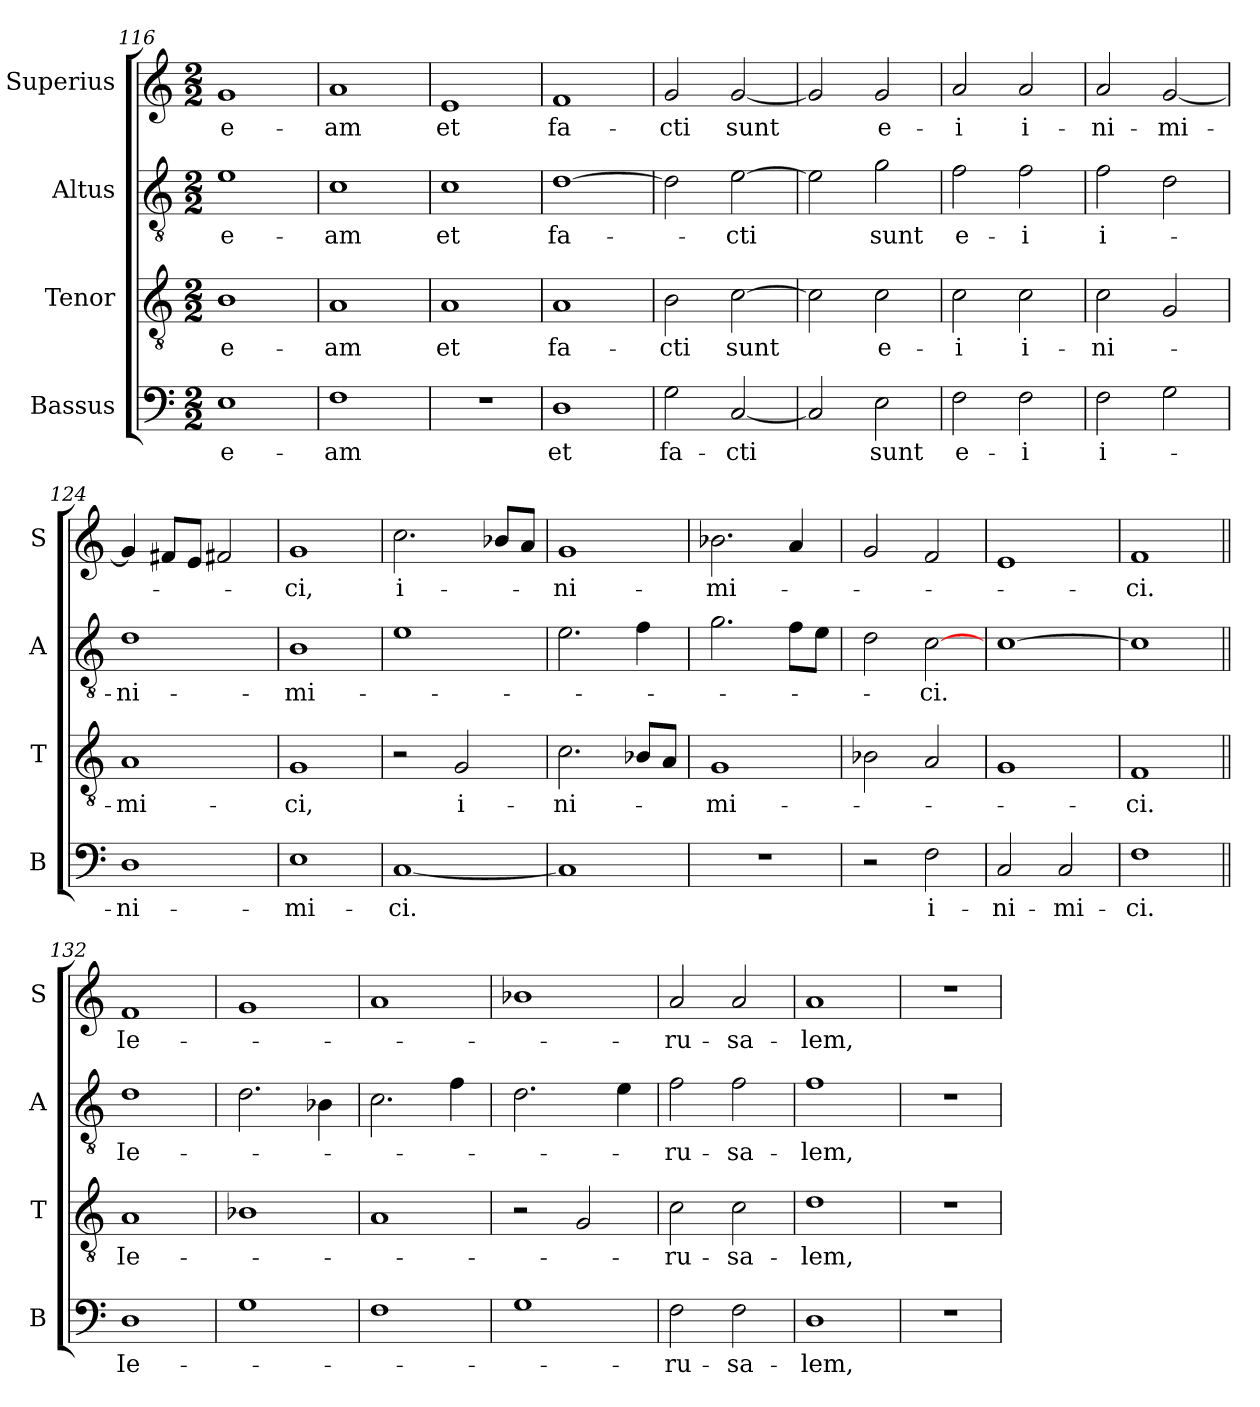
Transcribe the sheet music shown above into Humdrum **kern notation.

**kern	**text	**kern	**text	**kern	**text	**kern	**text
*part4	*part4	*part3	*part3	*part2	*part2	*part1	*part1
*staff4	*staff4	*staff3	*staff3	*staff2	*staff2	*staff1	*staff1
*I"Bassus	*	*I"Tenor	*	*I"Altus	*	*I"Superius	*
*I'B	*	*I'T	*	*I'A	*	*I'S	*
*clefF4	*	*clefGv2	*	*clefGv2	*	*clefG2	*
*k[]	*	*k[]	*	*k[]	*	*k[]	*
*M2/2	*	*M2/2	*	*M2/2	*	*M2/2	*
=116	=116	=116	=116	=116	=116	=116	=116
1E	e-	1B	e-	1e	e-	1g	e-
=117	=117	=117	=117	=117	=117	=117	=117
1F	-am	1A	-am	1c	-am	1a	-am
=118	=118	=118	=118	=118	=118	=118	=118
1r	.	1A	et	1c	et	1e	et
=119	=119	=119	=119	=119	=119	=119	=119
1D	et	1A	fa-	[1d	fa-	1f	fa-
=120	=120	=120	=120	=120	=120	=120	=120
2G	fa-	2B	-cti	2d]	.	2g	-cti
[2C	-cti	[2c	sunt	[2e	-cti	[2g	sunt
=121	=121	=121	=121	=121	=121	=121	=121
2C]	.	2c]	.	2e]	.	2g]	.
2E	sunt	2c	e-	2g	sunt	2g	e-
=122	=122	=122	=122	=122	=122	=122	=122
2F	e-	2c	-i	2f	e-	2a	-i
2F	-i	2c	i-	2f	-i	2a	i-
=123	=123	=123	=123	=123	=123	=123	=123
2F	i-	2c	-ni-	2f	i-	2a	-ni-
2G	.	2G	.	2d	.	[2g	-mi-
=124	=124	=124	=124	=124	=124	=124	=124
1D	-ni-	1A	-mi-	1d	-ni-	4g]	.
.	.	.	.	.	.	8f#XL	.
.	.	.	.	.	.	8eJ	.
.	.	.	.	.	.	2f#X	.
=125	=125	=125	=125	=125	=125	=125	=125
1E	-mi-	1G	-ci,	1B	-mi-	1g	-ci,
=126	=126	=126	=126	=126	=126	=126	=126
!	!	!	!	!	!	!	!LO:LY:i
[1C	ci.	2r	.	1e	.	2.cc	i-
!	!	!	!LO:LY:i	!	!	!	!
.	.	2G	i-	.	.	.	.
.	.	.	.	.	.	8b-iL	.
.	.	.	.	.	.	8aJ	.
=127	=127	=127	=127	=127	=127	=127	=127
!	!	!	!LO:LY:i	!	!	!	!LO:LY:i
1C]	.	2.c	-ni-	2.e	.	1g	-ni-
.	.	8B-XL	.	4f	.	.	.
.	.	8AJ	.	.	.	.	.
=128	=128	=128	=128	=128	=128	=128	=128
!	!	!	!LO:LY:i	!	!	!	!LO:LY:i
1r	.	1G	-mi-	2.g	.	2.b-X	-mi-
.	.	.	.	8fL	.	4a	.
.	.	.	.	8eJ	.	.	.
=129	=129	=129	=129	=129	=129	=129	=129
2r	.	2B-X	.	2d	.	2g	.
!	!LO:LY:i	!	!	!	!	!	!
2F	-i-	2A	.	[2c	-ci.	2f	.
=130	=130	=130	=130	=130	=130	=130	=130
!	!LO:LY:i	!	!	!	!	!	!
2C	-ni-	1G	.	[1c	.	1e	.
!	!LO:LY:i	!	!	!	!	!	!
2C	-mi-	.	.	.	.	.	.
=131	=131	=131	=131	=131	=131	=131	=131
!	!LO:LY:i	!	!LO:LY:i	!	!	!	!LO:LY:i
1F	ci.	1F	ci.	1c]	.	1f	ci.
=132||	=132||	=132||	=132||	=132||	=132||	=132||	=132||
1D	-Ie-	1A	-Ie-	1d	-Ie-	1f	-Ie-
=133	=133	=133	=133	=133	=133	=133	=133
1G	.	1B-X	.	2.d	.	1g	.
.	.	.	.	4B-X	.	.	.
=134	=134	=134	=134	=134	=134	=134	=134
1F	.	1A	.	2.c	.	1a	.
.	.	.	.	4f	.	.	.
=135	=135	=135	=135	=135	=135	=135	=135
1G	.	2r	.	2.d	.	1b-X	.
.	.	2G	.	.	.	.	.
.	.	.	.	4e	.	.	.
=136	=136	=136	=136	=136	=136	=136	=136
2F	-ru-	2c	-ru-	2f	-ru-	2a	-ru-
2F	-sa-	2c	-sa-	2f	-sa-	2a	-sa-
=137	=137	=137	=137	=137	=137	=137	=137
1D	-lem,	1d	-lem,	1f	-lem,	1a	-lem,
=138	=138	=138	=138	=138	=138	=138	=138
1r	.	1r	.	1r	.	1r	.
=	=	=	=	=	=	=	=
*-	*-	*-	*-	*-	*-	*-	*-
